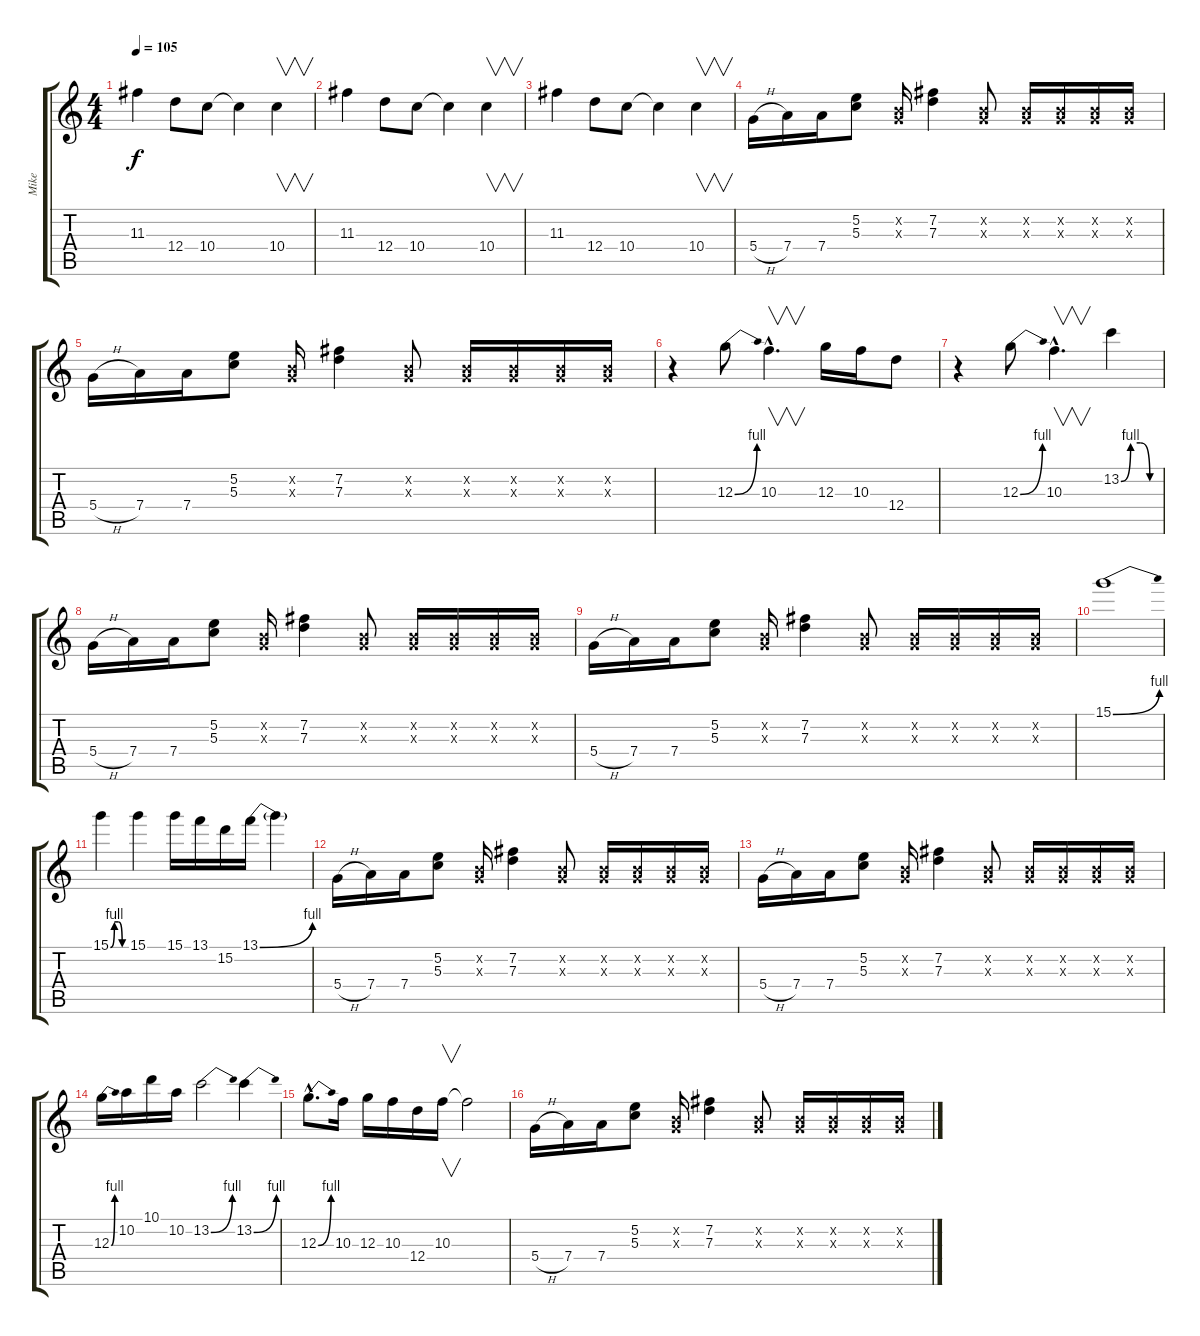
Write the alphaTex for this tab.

\track ("Mike" "Mike") {instrument distortionguitar}
\staff {score tabs}
\tuning (E4 B3 G3 D3 A2 D2) {hide}
\ts (4 4)
\tempo 105
\clef g2
\ks c
11.3.4{dy f} 12.4.8 10.4.8 10.4{t}.4 10.4.4{v} |
11.3.4 12.4.8 10.4.8 10.4{t}.4 10.4.4{v} |
11.3.4 12.4.8 10.4.8 10.4{t}.4 10.4.4{v} |
5.4{h}.16 7.4.16 7.4.16 (5.2 5.3).8 (0.2{x} 0.3{x}).16 (7.2 7.3).4 (0.2{x} 0.3{x}).8 (0.2{x} 0.3{x}).16 (0.2{x} 0.3{x}).16 (0.2{x} 0.3{x}).16 (0.2{x} 0.3{x}).16 |
5.4{h}.16 7.4.16 7.4.16 (5.2 5.3).8 (0.2{x} 0.3{x}).16 (7.2 7.3).4 (0.2{x} 0.3{x}).8 (0.2{x} 0.3{x}).16 (0.2{x} 0.3{x}).16 (0.2{x} 0.3{x}).16 (0.2{x} 0.3{x}).16 |
r.4 12.3{be (bend 0 0 60 4)}.8 10.3{hac}.4{v d} 12.3.16 10.3.16 12.4.8 |
r.4 12.3{be (bend 0 0 60 4)}.8 10.3{hac}.4{v d} 13.2{be (custom 0 0 15 4 30 4 45 0 60 0)}.4 |
5.4{h}.16 7.4.16 7.4.16 (5.2 5.3).8 (0.2{x} 0.3{x}).16 (7.2 7.3).4 (0.2{x} 0.3{x}).8 (0.2{x} 0.3{x}).16 (0.2{x} 0.3{x}).16 (0.2{x} 0.3{x}).16 (0.2{x} 0.3{x}).16 |
5.4{h}.16 7.4.16 7.4.16 (5.2 5.3).8 (0.2{x} 0.3{x}).16 (7.2 7.3).4 (0.2{x} 0.3{x}).8 (0.2{x} 0.3{x}).16 (0.2{x} 0.3{x}).16 (0.2{x} 0.3{x}).16 (0.2{x} 0.3{x}).16 |
15.1{be (bend 0 0 60 4)}.1 |
15.1{be (custom 0 0 15 4 30 4 45 0 60 0)}.4 15.1.4 15.1.16 13.1.16 15.2.16 13.1{be (bend 0 0 60 4)}.16 13.1{t}.4 |
5.4{h}.16 7.4.16 7.4.16 (5.2 5.3).8 (0.2{x} 0.3{x}).16 (7.2 7.3).4 (0.2{x} 0.3{x}).8 (0.2{x} 0.3{x}).16 (0.2{x} 0.3{x}).16 (0.2{x} 0.3{x}).16 (0.2{x} 0.3{x}).16 |
5.4{h}.16 7.4.16 7.4.16 (5.2 5.3).8 (0.2{x} 0.3{x}).16 (7.2 7.3).4 (0.2{x} 0.3{x}).8 (0.2{x} 0.3{x}).16 (0.2{x} 0.3{x}).16 (0.2{x} 0.3{x}).16 (0.2{x} 0.3{x}).16 |
12.3{be (bend 0 0 60 4)}.16 10.2.16 10.1.16 10.2.16 13.2{be (bend 0 0 60 4)}.2 13.2{be (bend 0 0 60 4)}.4 |
12.3{be (bend 0 0 60 4) hac}.8{d} 10.3.16 12.3.16 10.3.16 12.4.16 10.3.16{v} 10.3{t}.2 |
5.4{h}.16 7.4.16 7.4.16 (5.2 5.3).8 (0.2{x} 0.3{x}).16 (7.2 7.3).4 (0.2{x} 0.3{x}).8 (0.2{x} 0.3{x}).16 (0.2{x} 0.3{x}).16 (0.2{x} 0.3{x}).16 (0.2{x} 0.3{x}).16
